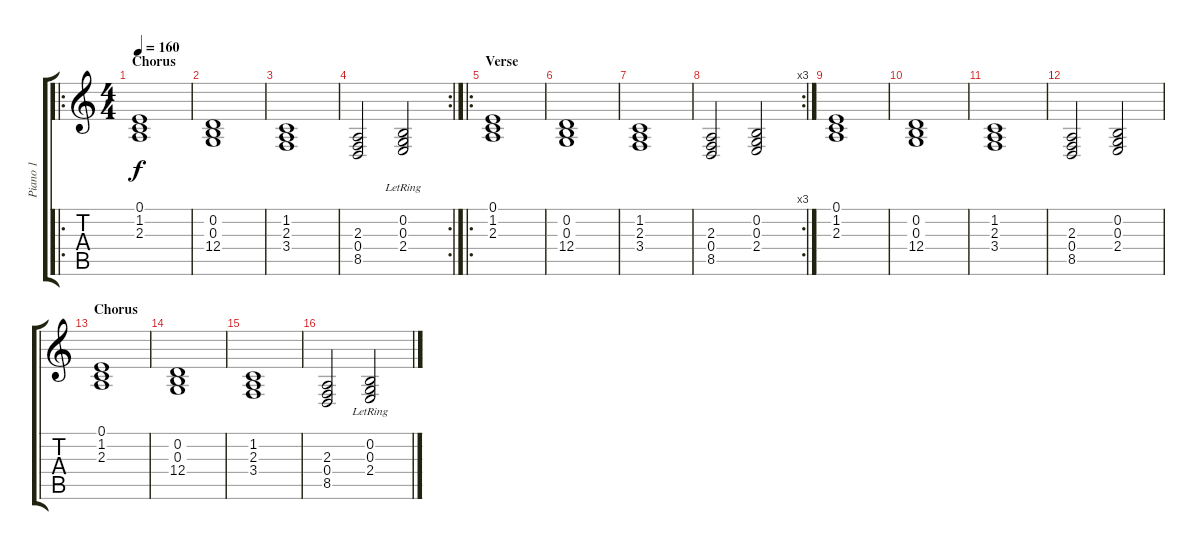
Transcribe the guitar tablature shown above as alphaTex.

\track ("Piano 1" "Piano 1") {instrument acousticgrandpiano}
\staff {score tabs}
\tuning (E4 B3 G3 D3 A2 E2) {hide}
\ro
\ts (4 4)
\section ("" "Chorus")
\tempo 160
\clef g2
\ks c
(0.1 1.2 2.3).1{dy f} |
(0.2 0.3 12.4).1 |
(1.2 2.3 3.4).1 |
\rc 2
(2.3 0.4 8.5).2 (0.2{lr} 0.3{lr} 2.4{lr}).2 |
\ro
\section ("" "Verse")
(0.1 1.2 2.3).1 |
(0.2 0.3 12.4).1 |
(1.2 2.3 3.4).1 |
\rc 3
(2.3 0.4 8.5).2 (0.2 0.3 2.4).2 |
(0.1 1.2 2.3).1 |
(0.2 0.3 12.4).1 |
(1.2 2.3 3.4).1 |
(2.3 0.4 8.5).2 (0.2 0.3 2.4).2 |
\section ("" "Chorus")
(0.1 1.2 2.3).1 |
(0.2 0.3 12.4).1 |
(1.2 2.3 3.4).1 |
(2.3 0.4 8.5).2 (0.2{lr} 0.3{lr} 2.4{lr}).2
